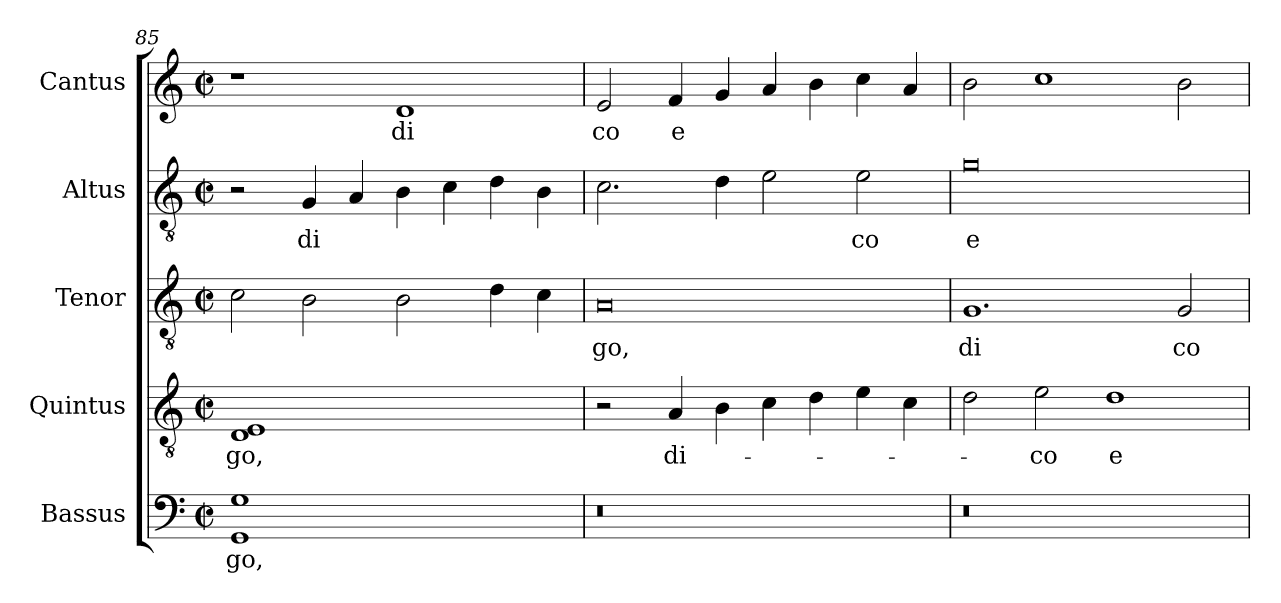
**kern	**text	**kern	**text	**kern	**text	**kern	**text	**kern	**text
*part5	*part5	*part4	*part4	*part3	*part3	*part2	*part2	*part1	*part1
*staff5	*staff5	*staff4	*staff4	*staff3	*staff3	*staff2	*staff2	*staff1	*staff1
*I"Bassus	*	*I"Quintus	*	*I"Tenor	*	*I"Altus	*	*I"Cantus	*
!!LO:LB:g=z
*clefF4	*	*clefGv2	*	*clefGv2	*	*clefGv2	*	*clefG2	*
*	*	*	*	*k[]	*	*	*	*k[]	*
*	*	*	*	*C:	*	*	*	*C:	*
*M2/2	*	*M2/2	*	*M2/2	*	*M2/2	*	*M2/2	*
*met(c|)	*	*met(c|)	*	*met(c|)	*	*met(c|)	*	*met(c|)	*
=85	=85	=85	=85	=85	=85	=85	=85	=85	=85
!	!LO:LY:b:cj	!	!LO:LY:b:cj	!	!	!	!	!	!
1G 1GG	go,	1E 1D	-go,	2c\	.	2r	.	1r	.
!	!	!	!	!	!	!	!LO:LY:b:cj	!	!
.	.	.	.	2B\	.	4G/	di	.	.
.	.	.	.	.	.	4A/	.	.	.
!	!	!	!	!	!	!	!	!	!LO:LY:b:cj
1ryy	.	1ryy	.	2B\	.	4B\	.	1d	di
.	.	.	.	.	.	4c\	.	.	.
.	.	.	.	4d\	.	4d\	.	.	.
.	.	.	.	4c\	.	4B\	.	.	.
=86	=86	=86	=86	=86	=86	=86	=86	=86	=86
!	!	!	!	!	!LO:LY:b:cj	!	!	!	!LO:LY:b:cj
0r	.	2r	.	0A	go,	2.c\	.	2e/	co
!	!	!	!LO:LY:b:cj	!	!	!	!	!	!LO:LY:b:cj
.	.	4A/	di-	.	.	.	.	4f/	e
.	.	4B\	.	.	.	4d\	.	4g/	.
.	.	4c\	.	.	.	2e\	.	4a/	.
.	.	4d\	.	.	.	.	.	4b\	.
!	!	!	!	!	!	!	!LO:LY:b:cj	!	!
.	.	4e\	.	.	.	2e\	co	4cc\	.
.	.	4c\	.	.	.	.	.	4a/	.
=87	=87	=87	=87	=87	=87	=87	=87	=87	=87
!	!	!	!	!	!LO:LY:b:cj	!	!LO:LY:b:cj	!	!
0r	.	2d\	.	1.G	di	0g	e	2b\	.
!	!	!	!LO:LY:b:cj	!	!	!	!	!	!
.	.	2e\	-co	.	.	.	.	1cc	.
!	!	!	!LO:LY:b:cj	!	!	!	!	!	!
.	.	1d	e-	.	.	.	.	.	.
!	!	!	!	!	!LO:LY:b:cj	!	!	!	!
.	.	.	.	2G/	co	.	.	2b\	.
=	=	=	=	=	=	=	=	=	=
*-	*-	*-	*-	*-	*-	*-	*-	*-	*-
